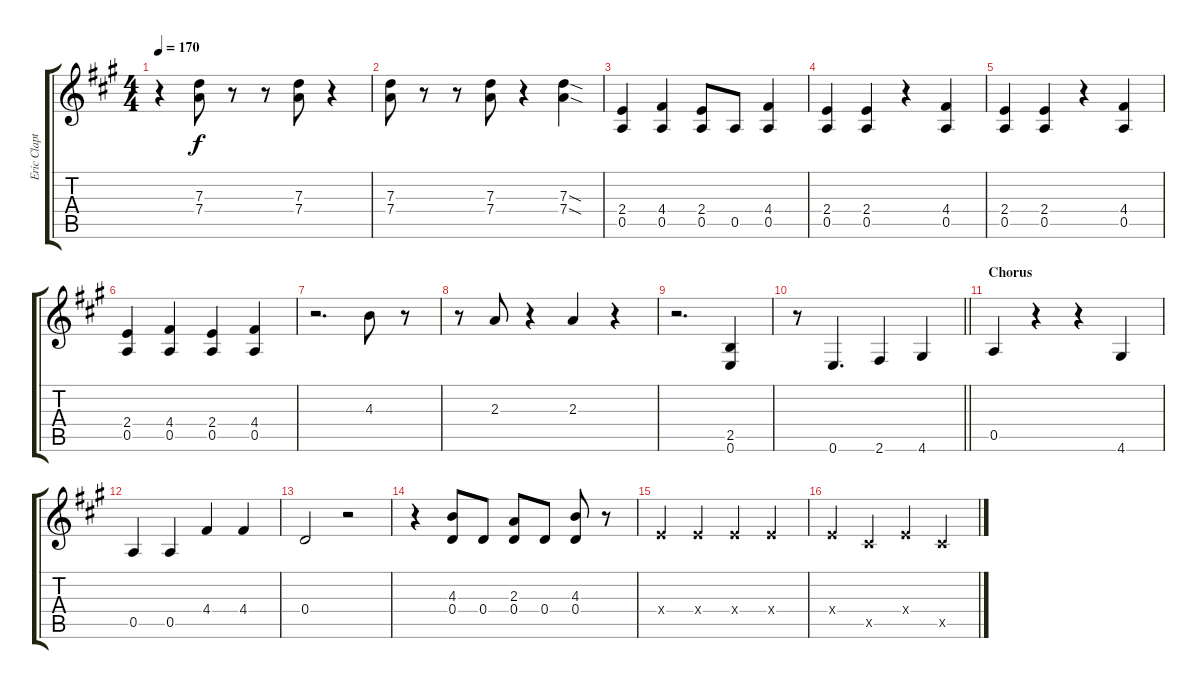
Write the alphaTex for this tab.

\track ("Eric Clapton (clean)" "Eric Clapt") {instrument electricguitarclean}
\staff {score tabs}
\tuning (E4 B3 G3 D3 A2 E2) {hide}
\ts (4 4)
\tempo 170
\clef g2
\ks a
r.4{dy f} (7.3 7.4).8 r.8 r.8 (7.3 7.4).8 r.4 |
(7.3 7.4).8 r.8 r.8 (7.3 7.4).8 r.4 (7.3{sod} 7.4{sod}).4 |
(2.4 0.5).4 (4.4 0.5).4 (2.4 0.5).8 0.5.8 (4.4 0.5).4 |
(2.4 0.5).4 (2.4 0.5).4 r.4 (4.4 0.5).4 |
(2.4 0.5).4 (2.4 0.5).4 r.4 (4.4 0.5).4 |
(2.4 0.5).4 (4.4 0.5).4 (2.4 0.5).4 (4.4 0.5).4 |
r.2{d} 4.3.8 r.8 |
r.8 2.3.8 r.4 2.3.4 r.4 |
r.2{d} (2.5 0.6).4 |
\barLineRight lightlight
r.8 0.6.4{d} 2.6.4 4.6.4 |
\section ("" "Chorus")
0.5.4 r.4 r.4 4.6.4 |
0.5.4 0.5.4 4.4.4 4.4.4 |
0.4.2 r.2 |
r.4 (4.3 0.4).8 0.4.8 (2.3 0.4).8 0.4.8 (4.3 0.4).8 r.8 |
2.4{x}.4 2.4{x}.4 2.4{x}.4 2.4{x}.4 |
2.4{x}.4 4.5{x}.4 2.4{x}.4 4.5{x}.4
